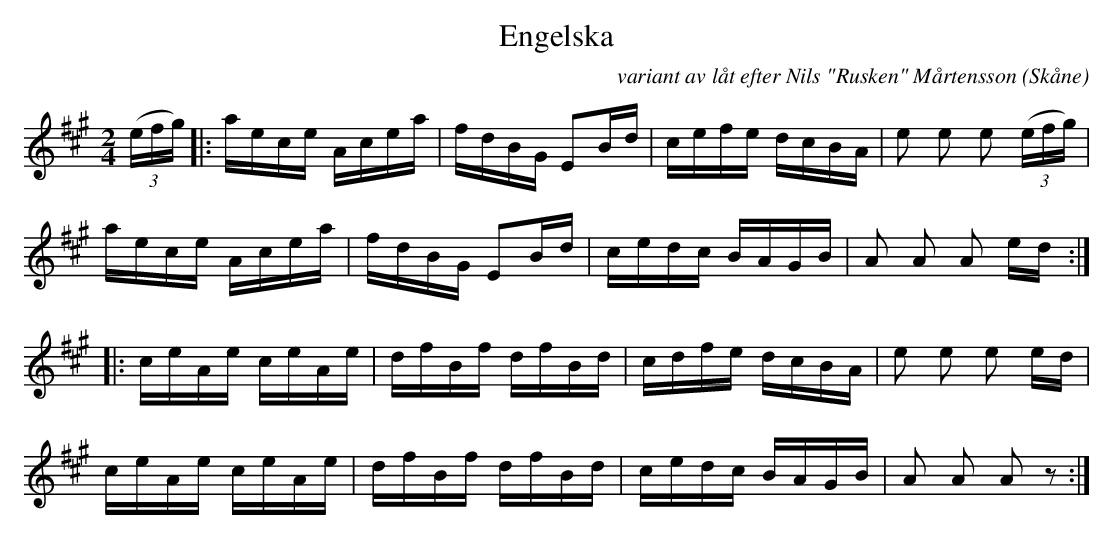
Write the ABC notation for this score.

X:1
T:Engelska
C:variant av låt efter Nils "Rusken" Mårtensson
O:Skåne
M:2/4
L:1/16
K:A
(3(efg) |: aece Acea | fdBG E2Bd | cefe dcBA | e2 e2 e2 (3(efg) |
           aece Acea | fdBG E2Bd | cedc BAGB | A2 A2 A2 ed :|
        |: ceAe ceAe | dfBf dfBd | cdfe dcBA | e2 e2 e2 ed |
           ceAe ceAe | dfBf dfBd | cedc BAGB | A2 A2 A2 z2 :|
